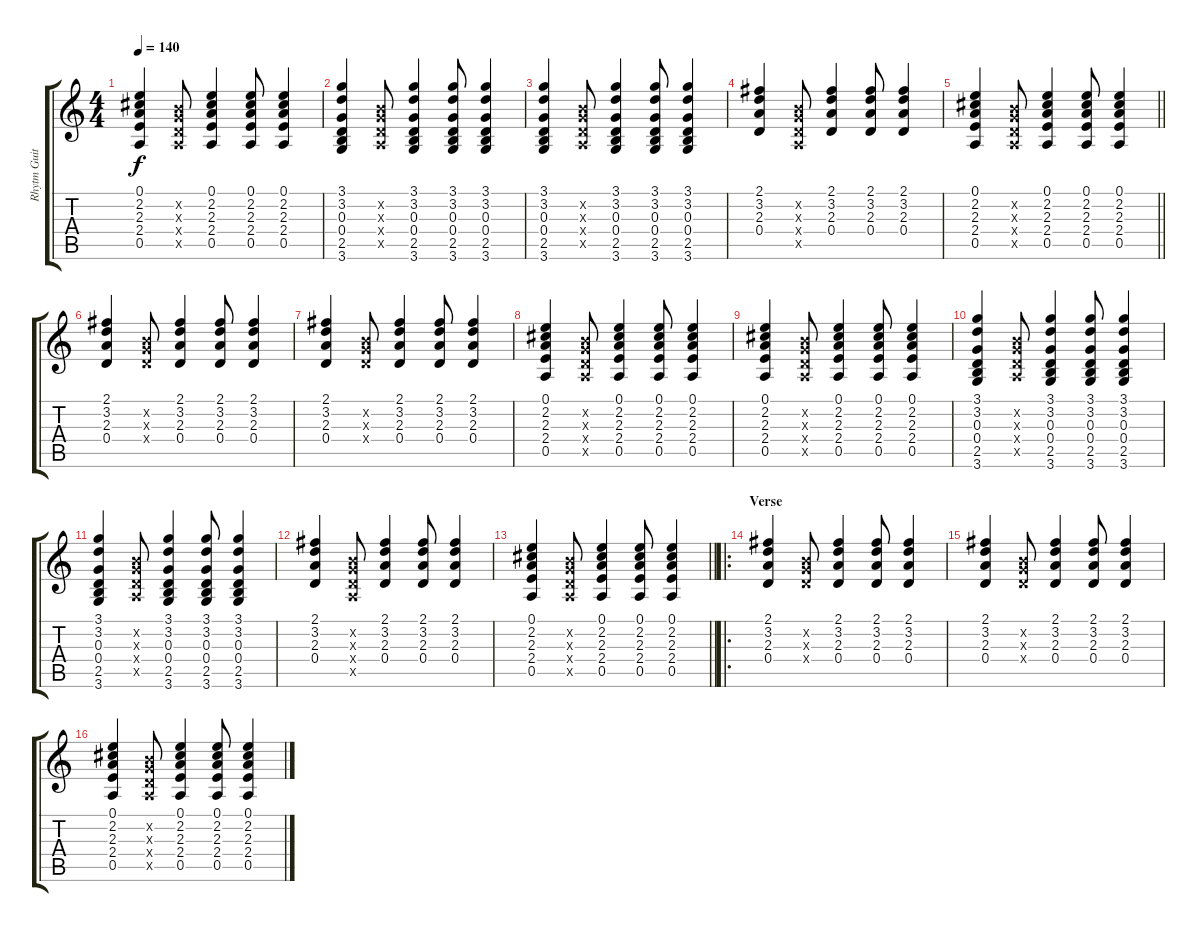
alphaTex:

\track ("Rhytm Guitar" "Rhytm Guit") {instrument acousticguitarnylon}
\staff {score tabs}
\tuning (E4 B3 G3 D3 A2 E2) {hide}
\ts (4 4)
\tempo 140
\clef g2
\ks c
(0.1 2.2 2.3 2.4 0.5).4{dy f} (0.2{x} 0.3{x} 0.4{x} 0.5{x}).8 (0.1 2.2 2.3 2.4 0.5).4 (0.1 2.2 2.3 2.4 0.5).8 (0.1 2.2 2.3 2.4 0.5).4 |
(3.1 3.2 0.3 0.4 2.5 3.6).4 (0.2{x} 0.3{x} 0.4{x} 0.5{x}).8 (3.1 3.2 0.3 0.4 2.5 3.6).4 (3.1 3.2 0.3 0.4 2.5 3.6).8 (3.1 3.2 0.3 0.4 2.5 3.6).4 |
(3.1 3.2 0.3 0.4 2.5 3.6).4 (0.2{x} 0.3{x} 0.4{x} 0.5{x}).8 (3.1 3.2 0.3 0.4 2.5 3.6).4 (3.1 3.2 0.3 0.4 2.5 3.6).8 (3.1 3.2 0.3 0.4 2.5 3.6).4 |
(2.1 3.2 2.3 0.4).4 (0.2{x} 0.3{x} 0.4{x} 0.5{x}).8 (2.1 3.2 2.3 0.4).4 (2.1 3.2 2.3 0.4).8 (2.1 3.2 2.3 0.4).4 |
\barLineRight lightlight
(0.1 2.2 2.3 2.4 0.5).4 (0.2{x} 0.3{x} 0.4{x} 0.5{x}).8 (0.1 2.2 2.3 2.4 0.5).4 (0.1 2.2 2.3 2.4 0.5).8 (0.1 2.2 2.3 2.4 0.5).4 |
(2.1 3.2 2.3 0.4).4 (0.2{x} 0.3{x} 0.4{x}).8 (2.1 3.2 2.3 0.4).4 (2.1 3.2 2.3 0.4).8 (2.1 3.2 2.3 0.4).4 |
(2.1 3.2 2.3 0.4).4 (0.2{x} 0.3{x} 0.4{x}).8 (2.1 3.2 2.3 0.4).4 (2.1 3.2 2.3 0.4).8 (2.1 3.2 2.3 0.4).4 |
(0.1 2.2 2.3 2.4 0.5).4 (0.2{x} 0.3{x} 0.4{x} 0.5{x}).8 (0.1 2.2 2.3 2.4 0.5).4 (0.1 2.2 2.3 2.4 0.5).8 (0.1 2.2 2.3 2.4 0.5).4 |
(0.1 2.2 2.3 2.4 0.5).4 (0.2{x} 0.3{x} 0.4{x} 0.5{x}).8 (0.1 2.2 2.3 2.4 0.5).4 (0.1 2.2 2.3 2.4 0.5).8 (0.1 2.2 2.3 2.4 0.5).4 |
(3.1 3.2 0.3 0.4 2.5 3.6).4 (0.2{x} 0.3{x} 0.4{x} 0.5{x}).8 (3.1 3.2 0.3 0.4 2.5 3.6).4 (3.1 3.2 0.3 0.4 2.5 3.6).8 (3.1 3.2 0.3 0.4 2.5 3.6).4 |
(3.1 3.2 0.3 0.4 2.5 3.6).4 (0.2{x} 0.3{x} 0.4{x} 0.5{x}).8 (3.1 3.2 0.3 0.4 2.5 3.6).4 (3.1 3.2 0.3 0.4 2.5 3.6).8 (3.1 3.2 0.3 0.4 2.5 3.6).4 |
(2.1 3.2 2.3 0.4).4 (0.2{x} 0.3{x} 0.4{x} 0.5{x}).8 (2.1 3.2 2.3 0.4).4 (2.1 3.2 2.3 0.4).8 (2.1 3.2 2.3 0.4).4 |
\barLineRight lightlight
(0.1 2.2 2.3 2.4 0.5).4 (0.2{x} 0.3{x} 0.4{x} 0.5{x}).8 (0.1 2.2 2.3 2.4 0.5).4 (0.1 2.2 2.3 2.4 0.5).8 (0.1 2.2 2.3 2.4 0.5).4 |
\ro
\section ("" "Verse")
(2.1 3.2 2.3 0.4).4 (0.2{x} 0.3{x} 0.4{x}).8 (2.1 3.2 2.3 0.4).4 (2.1 3.2 2.3 0.4).8 (2.1 3.2 2.3 0.4).4 |
(2.1 3.2 2.3 0.4).4 (0.2{x} 0.3{x} 0.4{x}).8 (2.1 3.2 2.3 0.4).4 (2.1 3.2 2.3 0.4).8 (2.1 3.2 2.3 0.4).4 |
(0.1 2.2 2.3 2.4 0.5).4 (0.2{x} 0.3{x} 0.4{x} 0.5{x}).8 (0.1 2.2 2.3 2.4 0.5).4 (0.1 2.2 2.3 2.4 0.5).8 (0.1 2.2 2.3 2.4 0.5).4
